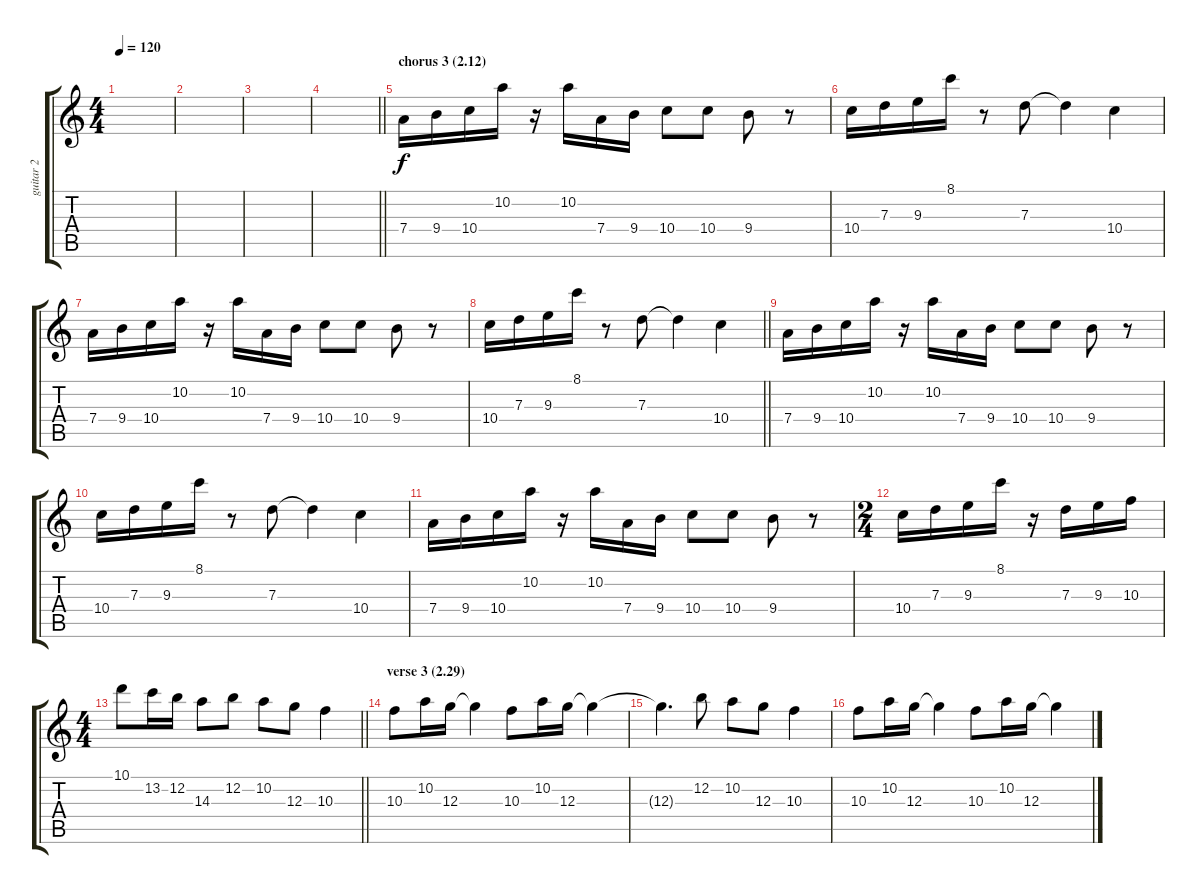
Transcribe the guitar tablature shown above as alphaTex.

\track ("guitar 2" "guitar 2") {instrument overdrivenguitar}
\staff {score tabs}
\tuning (E4 B3 G3 D3 A2 E2) {hide}
\ts (4 4)
\tempo 120
\clef g2
\ks c
|
|
|
\barLineRight lightlight
|
\section ("" "chorus 3 (2.12)")
7.4.16 9.4.16 10.4.16 10.2.16 r.16 10.2.16 7.4.16 9.4.16 10.4.8 10.4.8 9.4.8 r.8 |
10.4.16 7.3.16 9.3.16 8.1.16 r.8 7.3.8 7.3{t}.4 10.4.4 |
7.4.16 9.4.16 10.4.16 10.2.16 r.16 10.2.16 7.4.16 9.4.16 10.4.8 10.4.8 9.4.8 r.8 |
\barLineRight lightlight
10.4.16 7.3.16 9.3.16 8.1.16 r.8 7.3.8 7.3{t}.4 10.4.4 |
7.4.16 9.4.16 10.4.16 10.2.16 r.16 10.2.16 7.4.16 9.4.16 10.4.8 10.4.8 9.4.8 r.8 |
10.4.16 7.3.16 9.3.16 8.1.16 r.8 7.3.8 7.3{t}.4 10.4.4 |
7.4.16 9.4.16 10.4.16 10.2.16 r.16 10.2.16 7.4.16 9.4.16 10.4.8 10.4.8 9.4.8 r.8 |
\ts (2 4)
10.4.16 7.3.16 9.3.16 8.1.16 r.16 7.3.16 9.3.16 10.3.16 |
\ts (4 4)
\barLineRight lightlight
10.1.8 13.2.16 12.2.16 14.3.8 12.2.8 10.2.8 12.3.8 10.3.4 |
\section ("" "verse 3 (2.29)")
10.3.8 10.2.16 12.3.16 12.3{t}.4 10.3.8 10.2.16 12.3.16 12.3{t}.4 |
12.3{t}.4{d} 12.2.8 10.2.8 12.3.8 10.3.4 |
10.3.8 10.2.16 12.3.16 12.3{t}.4 10.3.8 10.2.16 12.3.16 12.3{t}.4
